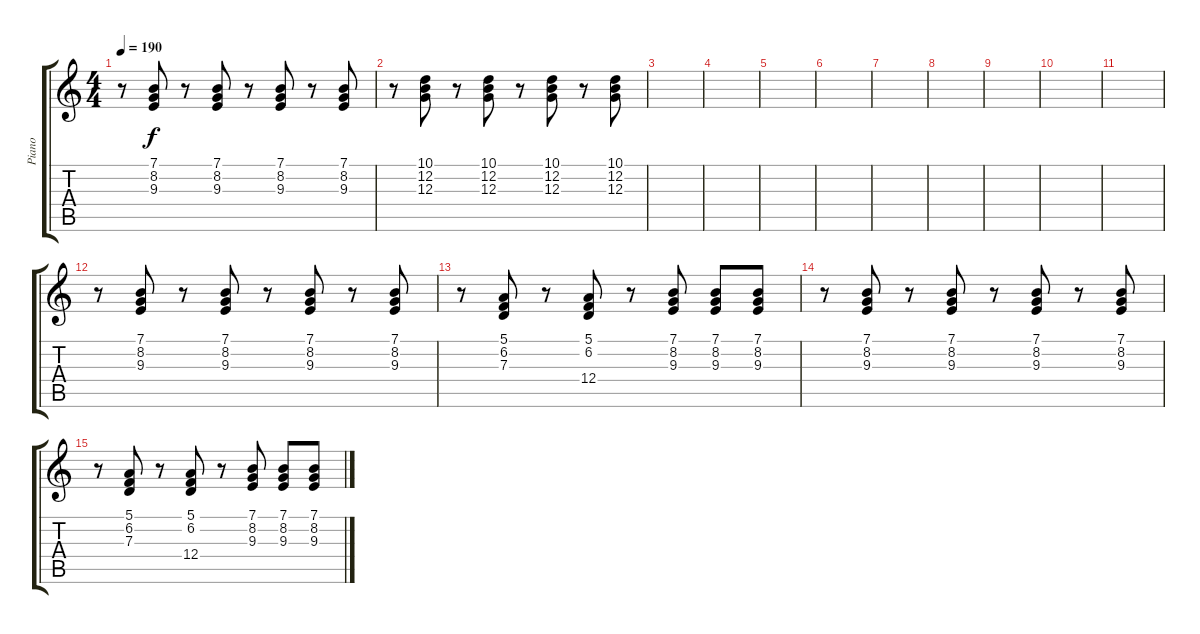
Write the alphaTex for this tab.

\track ("Piano" "Piano") {instrument rockorgan}
\staff {score tabs}
\tuning (E4 B3 G3 D3 A2 E2) {hide}
\ts (4 4)
\tempo 190
\clef g2
\ks c
r.8{dy f} (7.1 8.2 9.3).8 r.8 (7.1 8.2 9.3).8 r.8 (7.1 8.2 9.3).8 r.8 (7.1 8.2 9.3).8 |
r.8 (10.1 12.2 12.3).8 r.8 (10.1 12.2 12.3).8 r.8 (10.1 12.2 12.3).8 r.8 (10.1 12.2 12.3).8 |
|
|
|
|
|
|
|
|
|
r.8 (7.1 8.2 9.3).8 r.8 (7.1 8.2 9.3).8 r.8 (7.1 8.2 9.3).8 r.8 (7.1 8.2 9.3).8 |
r.8 (5.1 6.2 7.3).8 r.8 (5.1 6.2 12.4).8 r.8 (7.1 8.2 9.3).8 (7.1 8.2 9.3).8 (7.1 8.2 9.3).8 |
r.8 (7.1 8.2 9.3).8 r.8 (7.1 8.2 9.3).8 r.8 (7.1 8.2 9.3).8 r.8 (7.1 8.2 9.3).8 |
r.8 (5.1 6.2 7.3).8 r.8 (5.1 6.2 12.4).8 r.8 (7.1 8.2 9.3).8 (7.1 8.2 9.3).8 (7.1 8.2 9.3).8
